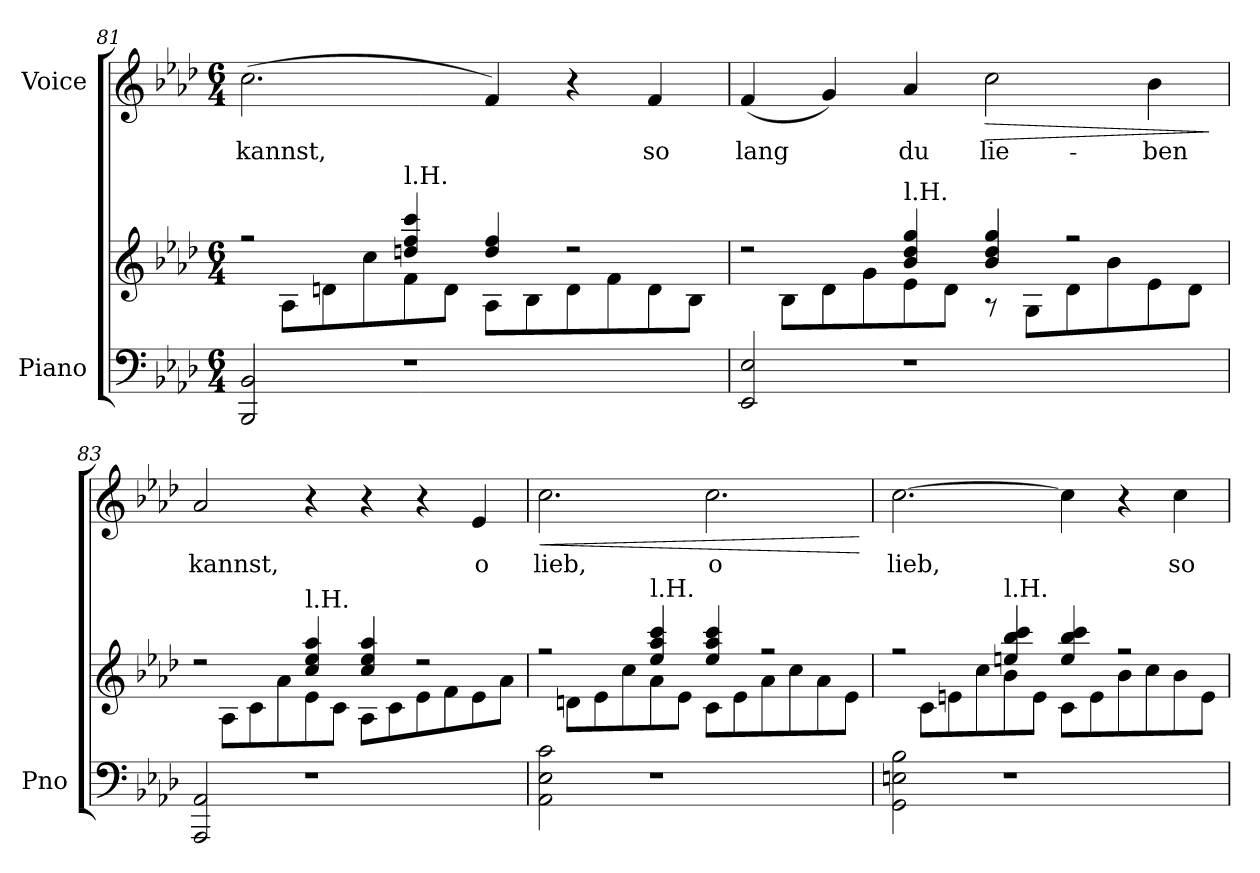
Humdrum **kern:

**kern	**kern	**kern	**text	**dynam
*part2	*part2	*part1	*part1	*part1
*staff3	*staff2	*staff1	*staff1	*staff1
*I"Piano	*	*I"Voice	*	*
*I'Pno	*	*	*	*
*clefF4	*clefG2	*clefG2	*	*
*k[b-e-a-d-]	*k[b-e-a-d-]	*k[b-e-a-d-]	*	*
*M6/4	*M6/4	*M6/4	*	*
=81	=81	=81	=81	=81
*	*^	*	*	*
!	!	!	!	!LO:LY:b	!
2BBB-/ 2BB-/	2r	8ryy	(>2.cc\	kannst,	.
.	.	8A-\L	.	.	.
.	.	8dn\	.	.	.
.	.	8cc\	.	.	.
!	!LO:TX:a:t=l.H.	!	!	!	!
1r	4ddn/ 4ff/ 4ccc/	8f\	.	.	.
.	.	8d\J	.	.	.
.	4dd/ 4ff/	8A-\L	4f/)	.	.
.	.	8B-\	.	.	.
.	2r	8d\	4r	.	.
.	.	8f\	.	.	.
!	!	!	!	!LO:LY:b	!
.	.	8d\	4f/	so	.
.	.	8B-\J	.	.	.
=82	=82	=82	=82	=82	=82
!	!	!	!	!LO:LY:b	!
2EE-/ 2E-/	2r	8ryy	(<4f/	lang	.
.	.	8B-\L	.	.	.
.	.	8d-\	4g/)	.	.
.	.	8g\	.	.	.
!	!LO:TX:a:t=l.H.	!	!	!	!
!	!	!	!	!LO:LY:b	!
1r	4b-/ 4dd-/ 4gg/	8e-\	4a-/	du	.
.	.	8d-\J	.	.	.
!	!	!	!	!LO:LY:b	!LO:HP:b
.	4b-/ 4dd-/ 4gg/	8r	2cc\	lie-	>
.	.	8G\L	.	.	.
.	2r	8d-\	.	.	.
.	.	8b-\	.	.	.
!	!	!	!	!LO:LY:b	!
.	.	8e-\	4b-\	-ben	.
.	.	8d-\J	.	.	.
*	*v	*v	*	*	*
.	.	.	.	]
=83	=83	=83	=83	=83
*	*^	*	*	*
!	!	!	!	!LO:LY:b	!
2AAA-/ 2AA-/	2r	8ryy	2a-/	kannst,	.
.	.	8A-\L	.	.	.
.	.	8c\	.	.	.
.	.	8a-\	.	.	.
!	!LO:TX:a:t=l.H.	!	!	!	!
1r	4cc/ 4ee-/ 4aa-/	8e-\	4r	.	.
.	.	8c\J	.	.	.
.	4cc/ 4ee-/ 4aa-/	8A-\L	4r	.	.
.	.	8c\	.	.	.
.	2r	8e-\	4r	.	.
.	.	8f\	.	.	.
!	!	!	!	!LO:LY:b	!
.	.	8e-\	4e-/	o	.
.	.	8a-\J	.	.	.
=84	=84	=84	=84	=84	=84
!	!	!	!	!LO:LY:b	!LO:HP:b
2AA-\ 2E-\ 2c\	2r	8ryy	2.cc\	lieb,	<
.	.	8dn\L	.	.	.
.	.	8e-\	.	.	.
.	.	8cc\	.	.	.
!	!LO:TX:a:t=l.H.	!	!	!	!
1r	4ee-/ 4aa-/ 4ccc/	8a-\	.	.	.
.	.	8e-\J	.	.	.
!	!	!	!	!LO:LY:b	!
.	4ee-/ 4aa-/ 4ccc/	8c\L	2.cc\	o	.
.	.	8e-\	.	.	.
.	2r	8a-\	.	.	.
.	.	8cc\	.	.	.
.	.	8a-\	.	.	.
.	.	8e-\J	.	.	.
*	*v	*v	*	*	*
.	.	.	.	[
!!LO:LB:g=z
=85	=85	=85	=85	=85
*	*^	*	*	*
!	!	!	!	!LO:LY:b	!
2GG\ 2En\ 2B-\	2r	8ryy	[2.cc\	lieb,	.
.	.	8c\L	.	.	.
.	.	8en\	.	.	.
.	.	8cc\	.	.	.
!	!LO:TX:a:t=l.H.	!	!	!	!
1r	4een/ 4bb-/ 4ccc/	8b-\	.	.	.
.	.	8e\J	.	.	.
.	4ee/ 4bb-/ 4ccc/	8c\L	4cc\]	.	.
.	.	8e\	.	.	.
.	2r	8b-\	4r	.	.
.	.	8cc\	.	.	.
!	!	!	!	!LO:LY:b	!
.	.	8b-\	4cc\	so	.
.	.	8e\J	.	.	.
*	*v	*v	*	*	*
=	=	=	=	=
*-	*-	*-	*-	*-
